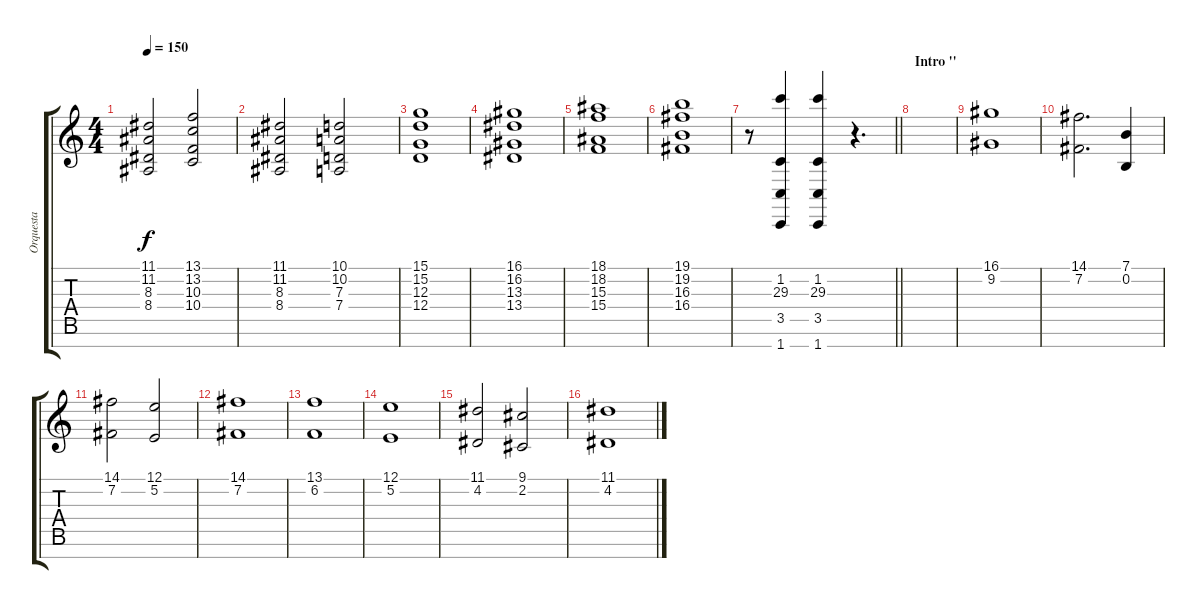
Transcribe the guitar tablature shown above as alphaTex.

\track ("Orquesta" "Orquesta") {instrument stringensemble1}
\staff {score tabs}
\tuning (E4 B3 G3 D3 A2 E2 B1) {hide}
\ts (4 4)
\tempo 150
\clef g2
\ks c
(11.1 11.2 8.3 8.4).2{dy f} (13.1 13.2 10.3 10.4).2 |
(11.1 11.2 8.3 8.4).2 (10.1 10.2 7.3 7.4).2 |
(15.1 15.2 12.3 12.4).1 |
(16.1 16.2 13.3 13.4).1 |
(18.1 18.2 15.3 15.4).1 |
(19.1 19.2 16.3 16.4).1 |
\barLineRight lightlight
r.8{volume 11 instrument stringensemble1} (1.2 29.3 3.5 1.7).4 (1.2 29.3 3.5 1.7).4 r.4{d} |
\section ("" "Intro ''")
|
(16.1 9.2).1{volume 14 instrument stringensemble1} |
(14.1 7.2).2{d} (7.1 0.2).4 |
(14.1 7.2).2 (12.1 5.2).2 |
(14.1 7.2).1 |
(13.1 6.2).1 |
(12.1 5.2).1 |
(11.1 4.2).2 (9.1 2.2).2 |
(11.1 4.2).1
